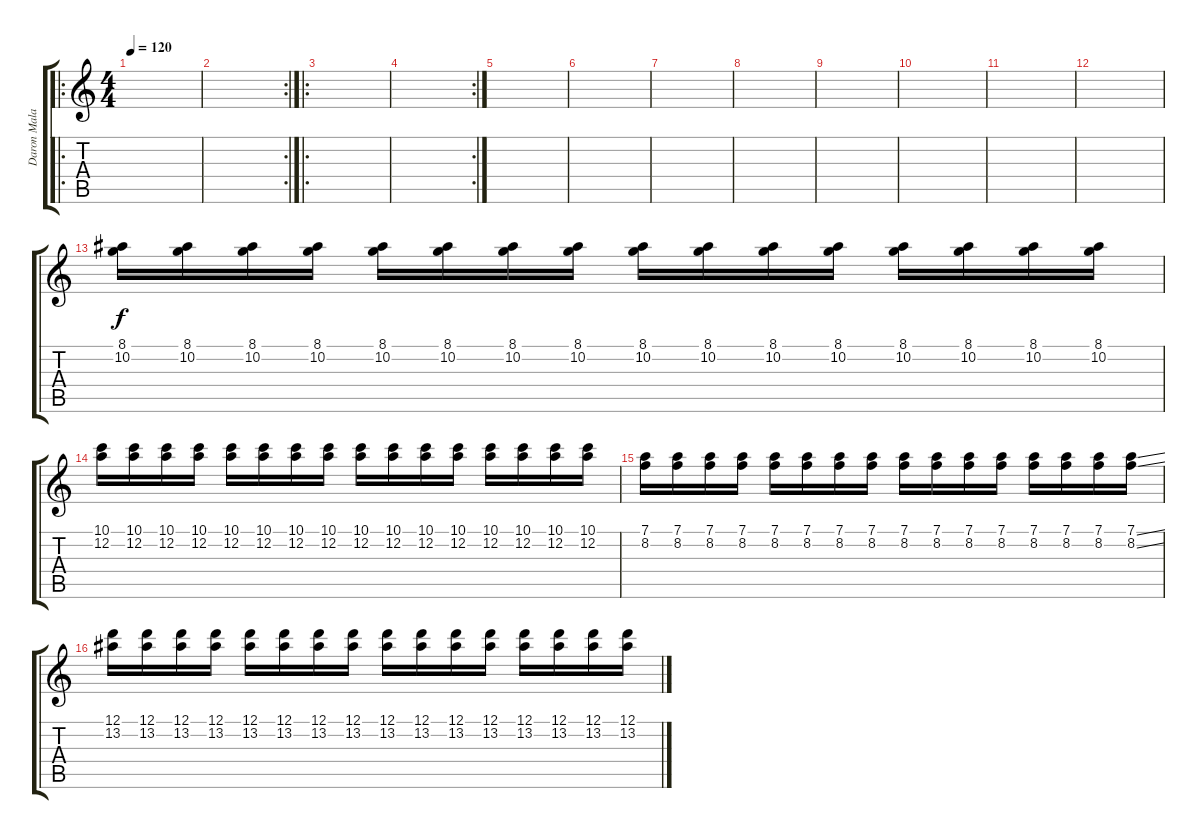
\track ("Daron Malakian (Clean)" "Daron Mala") {instrument electricguitarclean}
\staff {score tabs}
\tuning (D4 A3 F3 C3 G2 C2) {hide}
\ro
\ts (4 4)
\tempo 120
\clef g2
\ks c
|
\rc 2
|
\ro
|
\rc 2
|
|
|
|
|
|
|
|
|
(8.1 10.2).16 (8.1 10.2).16 (8.1 10.2).16 (8.1 10.2).16 (8.1 10.2).16 (8.1 10.2).16 (8.1 10.2).16 (8.1 10.2).16 (8.1 10.2).16 (8.1 10.2).16 (8.1 10.2).16 (8.1 10.2).16 (8.1 10.2).16 (8.1 10.2).16 (8.1 10.2).16 (8.1 10.2).16 |
(10.1 12.2).16 (10.1 12.2).16 (10.1 12.2).16 (10.1 12.2).16 (10.1 12.2).16 (10.1 12.2).16 (10.1 12.2).16 (10.1 12.2).16 (10.1 12.2).16 (10.1 12.2).16 (10.1 12.2).16 (10.1 12.2).16 (10.1 12.2).16 (10.1 12.2).16 (10.1 12.2).16 (10.1 12.2).16 |
(7.1 8.2).16 (7.1 8.2).16 (7.1 8.2).16 (7.1 8.2).16 (7.1 8.2).16 (7.1 8.2).16 (7.1 8.2).16 (7.1 8.2).16 (7.1 8.2).16 (7.1 8.2).16 (7.1 8.2).16 (7.1 8.2).16 (7.1 8.2).16 (7.1 8.2).16 (7.1 8.2).16 (7.1{ss} 8.2{ss}).16 |
(12.1 13.2).16 (12.1 13.2).16 (12.1 13.2).16 (12.1 13.2).16 (12.1 13.2).16 (12.1 13.2).16 (12.1 13.2).16 (12.1 13.2).16 (12.1 13.2).16 (12.1 13.2).16 (12.1 13.2).16 (12.1 13.2).16 (12.1 13.2).16 (12.1 13.2).16 (12.1 13.2).16 (12.1 13.2).16
